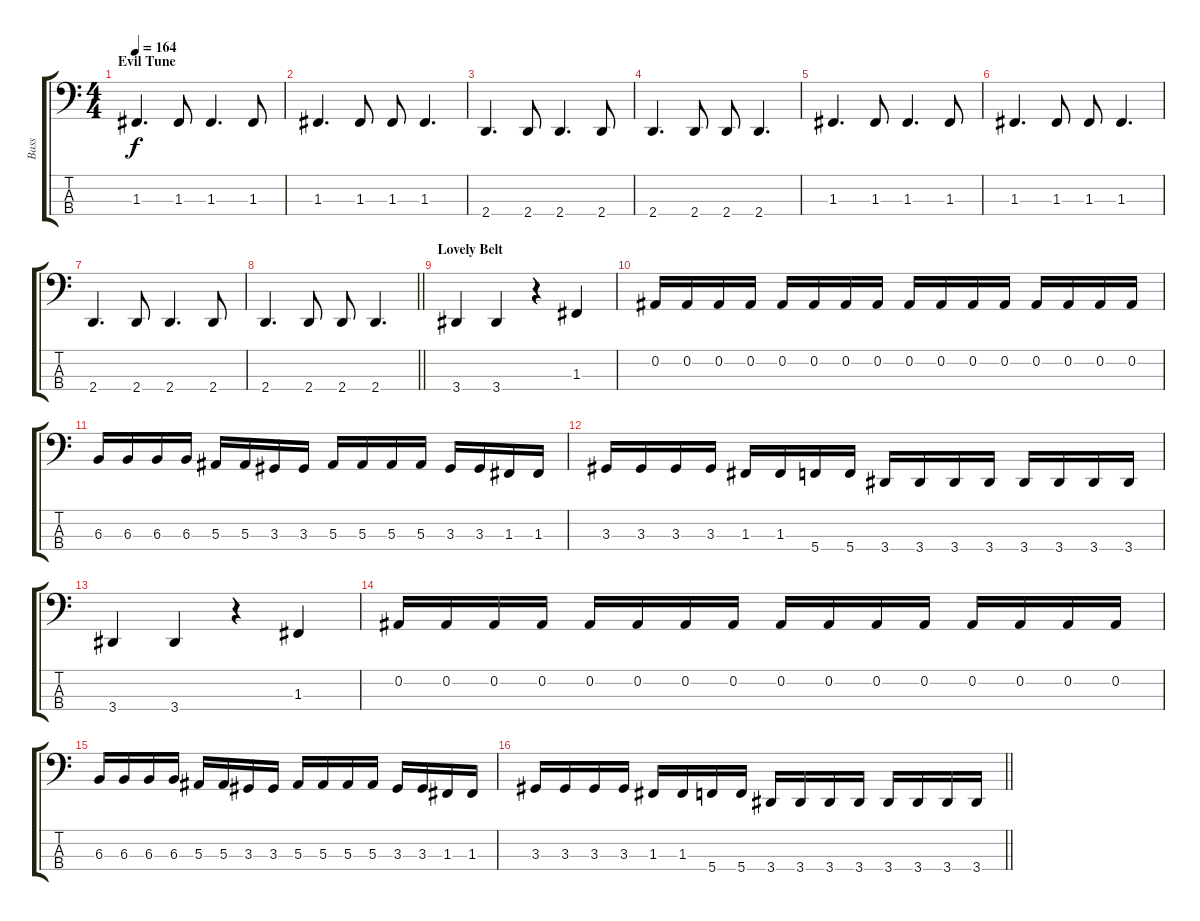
\track ("Bass" "Bass") {instrument electricbasspick}
\staff {score tabs}
\tuning (Eb2 Bb1 F1 C1) {hide}
\ts (4 4)
\section ("" "Evil Tune")
\tempo 164
\clef f4
\ks c
1.3.4{d dy f} 1.3.8 1.3.4{d} 1.3.8 |
1.3.4{d} 1.3.8 1.3.8 1.3.4{d} |
2.4.4{d} 2.4.8 2.4.4{d} 2.4.8 |
2.4.4{d} 2.4.8 2.4.8 2.4.4{d} |
1.3.4{d} 1.3.8 1.3.4{d} 1.3.8 |
1.3.4{d} 1.3.8 1.3.8 1.3.4{d} |
2.4.4{d} 2.4.8 2.4.4{d} 2.4.8 |
\barLineRight lightlight
2.4.4{d} 2.4.8 2.4.8 2.4.4{d} |
\section ("" "Lovely Belt")
3.4.4 3.4.4 r.4 1.3.4 |
0.2.16 0.2.16 0.2.16 0.2.16 0.2.16 0.2.16 0.2.16 0.2.16 0.2.16 0.2.16 0.2.16 0.2.16 0.2.16 0.2.16 0.2.16 0.2.16 |
6.3.16 6.3.16 6.3.16 6.3.16 5.3.16 5.3.16 3.3.16 3.3.16 5.3.16 5.3.16 5.3.16 5.3.16 3.3.16 3.3.16 1.3.16 1.3.16 |
3.3.16 3.3.16 3.3.16 3.3.16 1.3.16 1.3.16 5.4.16 5.4.16 3.4.16 3.4.16 3.4.16 3.4.16 3.4.16 3.4.16 3.4.16 3.4.16 |
3.4.4 3.4.4 r.4 1.3.4 |
0.2.16 0.2.16 0.2.16 0.2.16 0.2.16 0.2.16 0.2.16 0.2.16 0.2.16 0.2.16 0.2.16 0.2.16 0.2.16 0.2.16 0.2.16 0.2.16 |
6.3.16 6.3.16 6.3.16 6.3.16 5.3.16 5.3.16 3.3.16 3.3.16 5.3.16 5.3.16 5.3.16 5.3.16 3.3.16 3.3.16 1.3.16 1.3.16 |
\barLineRight lightlight
3.3.16 3.3.16 3.3.16 3.3.16 1.3.16 1.3.16 5.4.16 5.4.16 3.4.16 3.4.16 3.4.16 3.4.16 3.4.16 3.4.16 3.4.16 3.4.16
